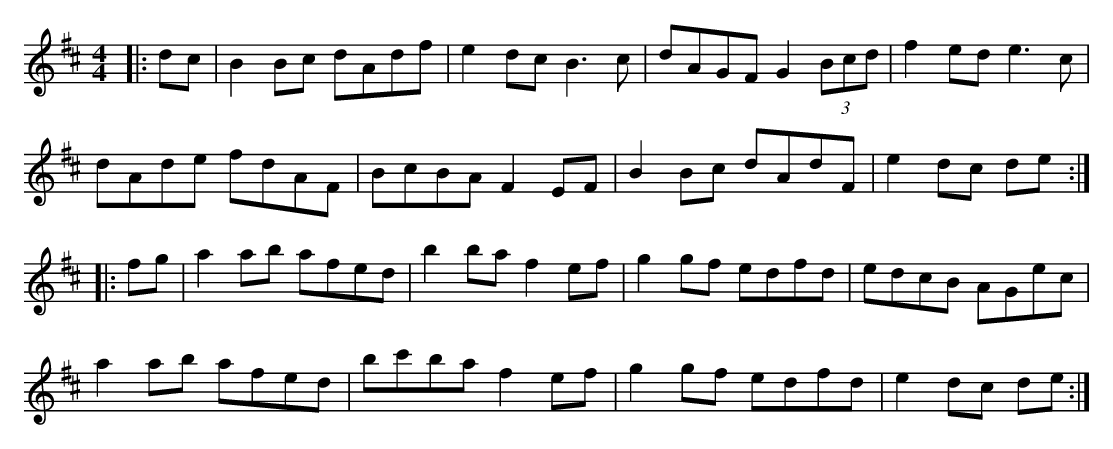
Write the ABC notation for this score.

X:1
M:4/4
K:Amix
|:dc|B2 Bc dAdf|e2 dc B3 c|dAGF G2 (3Bcd|f2 ed e3 c|
dAde fdAF|BcBA F2 EF|B2 Bc dAdF|e2 dc de:|
|:fg|a2 ab afed|b2 ba f2 ef|g2 gf edfd|edcB AGec|
a2 ab afed|bc'ba f2 ef|g2 gf edfd|e2 dc de:|
